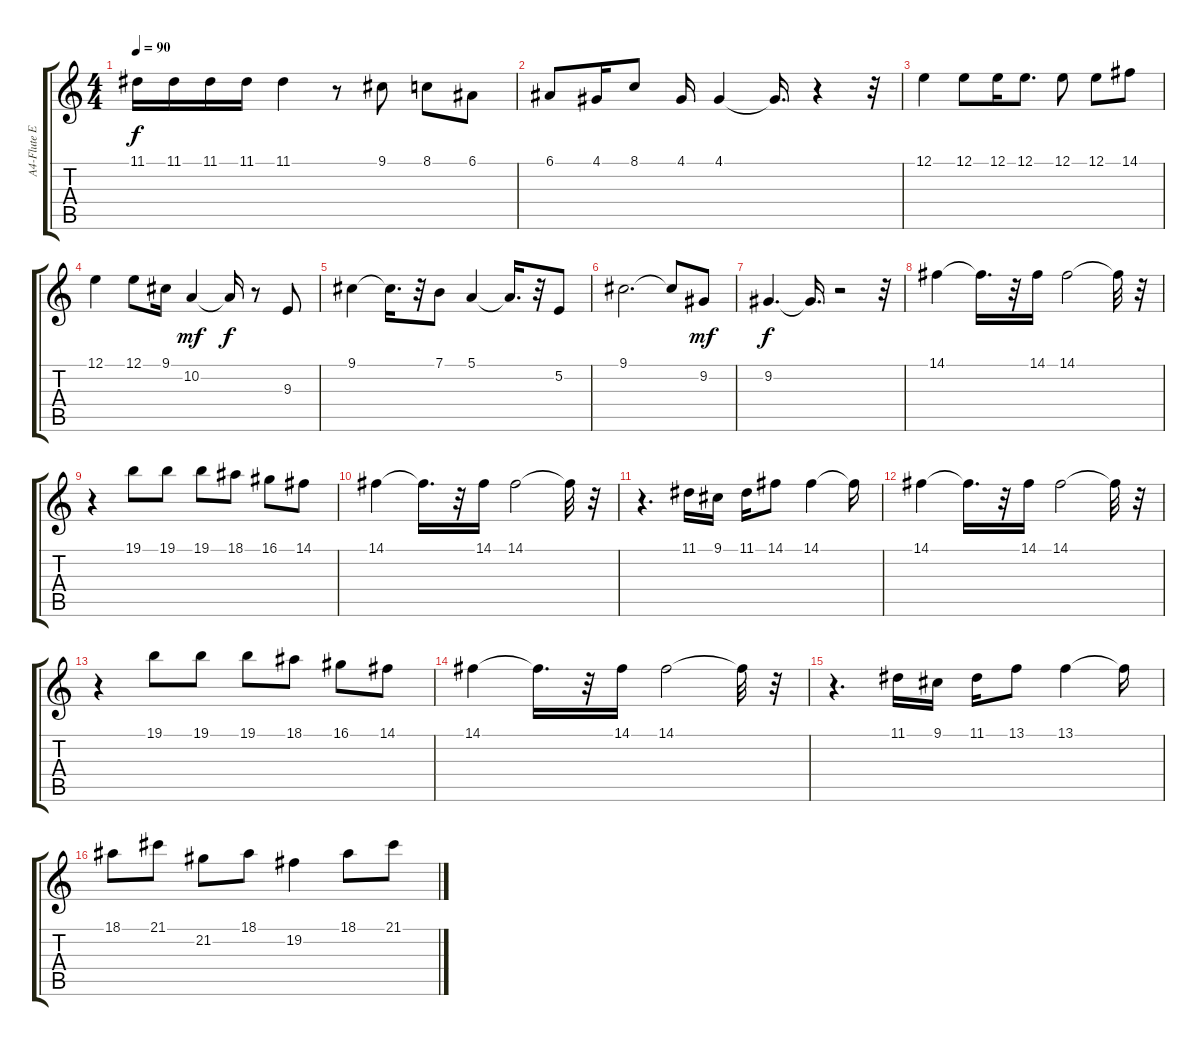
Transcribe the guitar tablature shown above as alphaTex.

\track ("A4-Flute Exp.  " "A4-Flute E") {instrument flute}
\staff {score tabs}
\tuning (E4 B3 G3 D3 A2 E2) {hide}
\ts (4 4)
\tempo 90
\clef g2
\ks c
11.1.16{dy f} 11.1.16 11.1.16 11.1.16 11.1.4 r.8 9.1.8 8.1.8 6.1.8 |
6.1.8 4.1.16 8.1.8 4.1.16 4.1.4 4.1{t}.16{d} r.4 r.32 |
12.1.4 12.1.8 12.1.16 12.1.8{d} 12.1.8 12.1.8 14.1.8 |
12.1.4 12.1.8 9.1.16 10.2.4{dy mf} 10.2{t}.16{dy f} r.8 9.3.8 |
9.1.4 9.1{t}.16{d} r.32 7.1.8 5.1.4 5.1{t}.16{d} r.32 5.2.8 |
9.1.2{d} 9.1{t}.8 9.2.8{dy mf} |
9.2.4{d dy f} 9.2{t}.16{d} r.2 r.32 |
14.1.4 14.1{t}.16{d} r.32 14.1.16 14.1.2 14.1{t}.32 r.32 |
r.4 19.1.8 19.1.8 19.1.8 18.1.8 16.1.8 14.1.8 |
14.1.4 14.1{t}.16{d} r.32 14.1.16 14.1.2 14.1{t}.32 r.32 |
r.4{d} 11.1.16 9.1.16 11.1.16 14.1.8 14.1.4 14.1{t}.16 |
14.1.4 14.1{t}.16{d} r.32 14.1.16 14.1.2 14.1{t}.32 r.32 |
r.4 19.1.8 19.1.8 19.1.8 18.1.8 16.1.8 14.1.8 |
14.1.4 14.1{t}.16{d} r.32 14.1.16 14.1.2 14.1{t}.32 r.32 |
r.4{d} 11.1.16 9.1.16 11.1.16 13.1.8 13.1.4 13.1{t}.16 |
18.1.8 21.1.8 21.2.8 18.1.8 19.2.4 18.1.8 21.1.8
